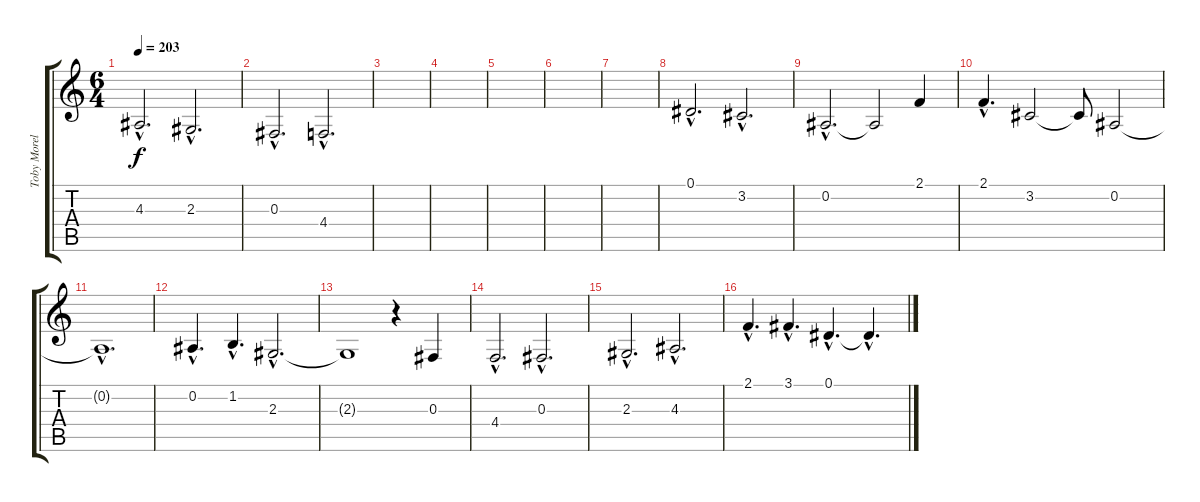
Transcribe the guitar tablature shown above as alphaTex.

\track ("Toby Morelle (Vocals)" "Toby Morel") {instrument lead2sawtooth}
\staff {score tabs}
\tuning (Eb4 Bb3 Gb3 Db3 Ab2 Db2) {hide}
\ts (6 4)
\tempo 203
\clef g2
\ks c
4.3{hac}.2{d dy f} 2.3{hac}.2{d} |
0.3{hac}.2{d} 4.4{hac}.2{d} |
|
|
|
|
|
0.1{hac}.2{d} 3.2{hac}.2{d} |
0.2{hac}.2{d} 0.2{t}.2 2.1.4 |
2.1{hac}.4{d} 3.2.2 3.2{t}.8 0.2.2 |
0.2{hac t}.1{d} |
0.2{hac}.4{d} 1.2{hac}.4{d} 2.3{hac}.2{d} |
2.3{t}.1 r.4 0.3.4 |
4.4{hac}.2{d} 0.3{hac}.2{d} |
2.3{hac}.2{d} 4.3{hac}.2{d} |
2.1{hac}.4{d} 3.1{hac}.4{d} 0.1{hac}.4{d} 0.1{hac t}.4{d}
